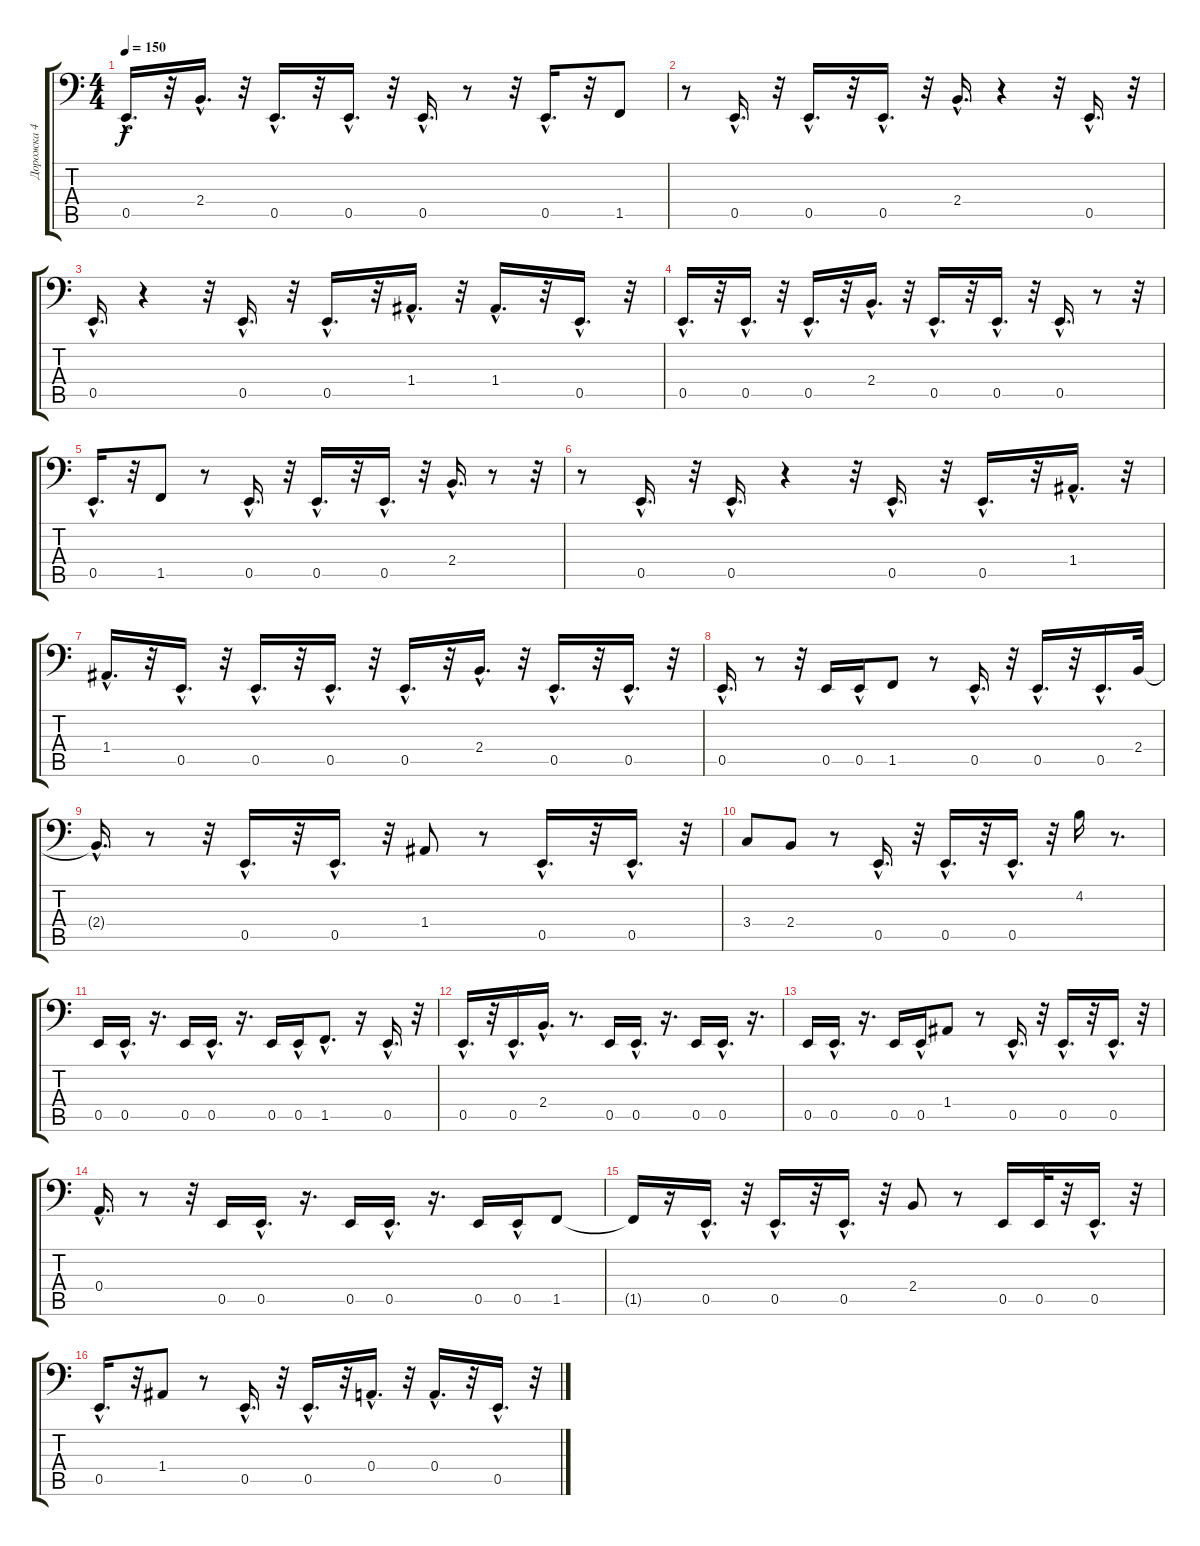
\track ("Дорожка 4" "Дорожка 4") {instrument fretlessbass}
\staff {score tabs}
\tuning (C3 G2 D2 A1 E1 B0) {hide}
\ts (4 4)
\tempo 150
\clef f4
\ks c
0.5{hac}.16{d dy f} r.32 2.4{hac}.16{d} r.32 0.5{hac}.16{d} r.32 0.5{hac}.16{d} r.32 0.5{hac}.16{d} r.8 r.32 0.5{hac}.16{d} r.32 1.5.8 |
r.8 0.5{hac}.16{d} r.32 0.5{hac}.16{d} r.32 0.5{hac}.16{d} r.32 2.4{hac}.16{d} r.4 r.32 0.5{hac}.16{d} r.32 |
0.5{hac}.16{d} r.4 r.32 0.5{hac}.16{d} r.32 0.5{hac}.16{d} r.32 1.4{hac}.16{d} r.32 1.4{hac}.16{d} r.32 0.5{hac}.16{d} r.32 |
0.5{hac}.16{d} r.32 0.5{hac}.16{d} r.32 0.5{hac}.16{d} r.32 2.4{hac}.16{d} r.32 0.5{hac}.16{d} r.32 0.5{hac}.16{d} r.32 0.5{hac}.16{d} r.8 r.32 |
0.5{hac}.16{d} r.32 1.5.8 r.8 0.5{hac}.16{d} r.32 0.5{hac}.16{d} r.32 0.5{hac}.16{d} r.32 2.4{hac}.16{d} r.8 r.32 |
r.8 0.5{hac}.16{d} r.32 0.5{hac}.16{d} r.4 r.32 0.5{hac}.16{d} r.32 0.5{hac}.16{d} r.32 1.4{hac}.16{d} r.32 |
1.4{hac}.16{d} r.32 0.5{hac}.16{d} r.32 0.5{hac}.16{d} r.32 0.5{hac}.16{d} r.32 0.5{hac}.16{d} r.32 2.4{hac}.16{d} r.32 0.5{hac}.16{d} r.32 0.5{hac}.16{d} r.32 |
0.5{hac}.16{d} r.8 r.32 0.5.16 0.5{hac}.16 1.5.8 r.8 0.5{hac}.16{d} r.32 0.5{hac}.16{d} r.32 0.5{hac}.16{d} 2.4.32 |
2.4{hac t}.16{d} r.8 r.32 0.5{hac}.16{d} r.32 0.5{hac}.16{d} r.32 1.4.8 r.8 0.5{hac}.16{d} r.32 0.5{hac}.16{d} r.32 |
3.4.8 2.4.8 r.8 0.5{hac}.16{d} r.32 0.5{hac}.16{d} r.32 0.5{hac}.16{d} r.32 4.2.16 r.8{d} |
0.5.16 0.5{hac}.16{d} r.16{d} 0.5.16 0.5{hac}.16{d} r.16{d} 0.5.16 0.5{hac}.16 1.5{hac}.8{d} r.16 0.5{hac}.16{d} r.32 |
0.5{hac}.16{d} r.32 0.5{hac}.16{d} 2.4{hac}.16{d} r.8{d} 0.5.16 0.5{hac}.16{d} r.16{d} 0.5.16 0.5{hac}.16{d} r.16{d} |
0.5.16 0.5{hac}.16{d} r.16{d} 0.5.16 0.5{hac}.16 1.4.8 r.8 0.5{hac}.16{d} r.32 0.5{hac}.16{d} r.32 0.5{hac}.16{d} r.32 |
0.4{hac}.16{d} r.8 r.32 0.5.16 0.5{hac}.16{d} r.16{d} 0.5.16 0.5{hac}.16{d} r.16{d} 0.5.16 0.5{hac}.16 1.5.8 |
1.5{t}.16 r.16 0.5{hac}.16{d} r.32 0.5{hac}.16{d} r.32 0.5{hac}.16{d} r.32 2.4.8 r.8 0.5.16 0.5.32 r.32 0.5{hac}.16{d} r.32 |
0.5{hac}.16{d} r.32 1.4.8 r.8 0.5{hac}.16{d} r.32 0.5{hac}.16{d} r.32 0.4{hac}.16{d} r.32 0.4{hac}.16{d} r.32 0.5{hac}.16{d} r.32
